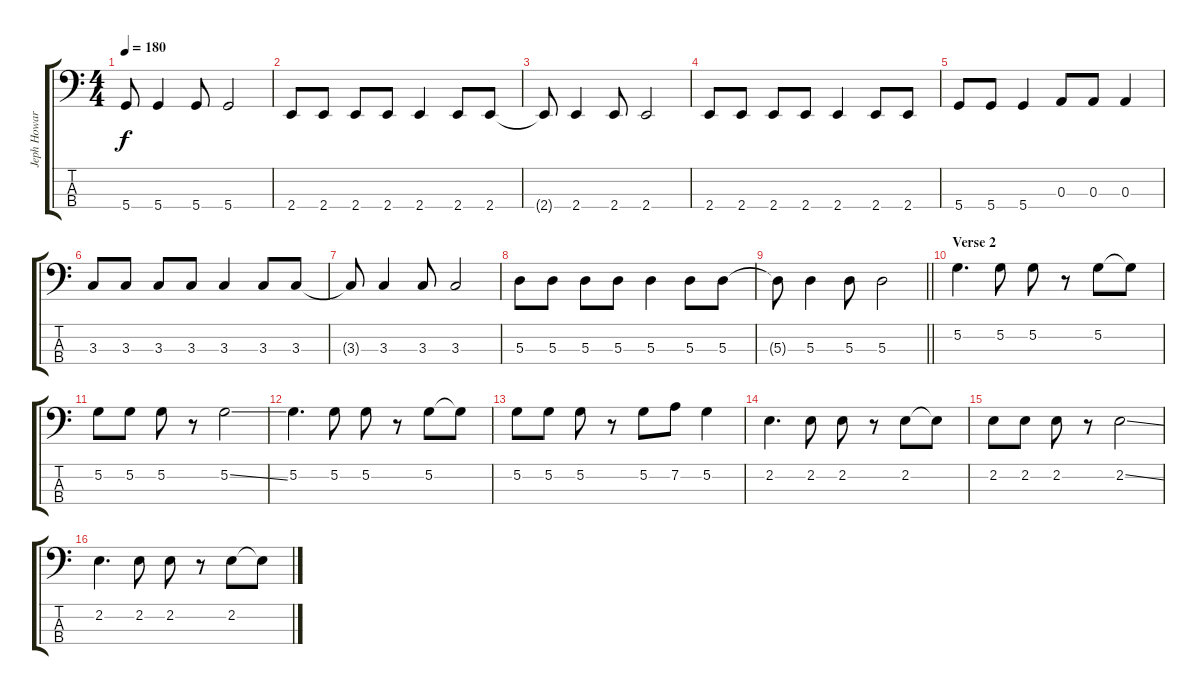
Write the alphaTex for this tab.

\track ("Jeph Howard" "Jeph Howar") {instrument electricbasspick}
\staff {score tabs}
\tuning (G2 D2 A1 D1) {hide}
\ts (4 4)
\tempo 180
\clef f4
\ks c
5.4{t}.8{dy f} 5.4.4 5.4.8 5.4.2 |
2.4.8 2.4.8 2.4.8 2.4.8 2.4.4 2.4.8 2.4.8 |
2.4{t}.8 2.4.4 2.4.8 2.4.2 |
2.4.8 2.4.8 2.4.8 2.4.8 2.4.4 2.4.8 2.4.8 |
5.4.8 5.4.8 5.4.4 0.3.8 0.3.8 0.3.4 |
3.3.8 3.3.8 3.3.8 3.3.8 3.3.4 3.3.8 3.3.8 |
3.3{t}.8 3.3.4 3.3.8 3.3.2 |
5.3.8 5.3.8 5.3.8 5.3.8 5.3.4 5.3.8 5.3.8 |
\barLineRight lightlight
5.3{t}.8 5.3.4 5.3.8 5.3.2 |
\section ("" "Verse 2")
5.2.4{d} 5.2.8 5.2.8 r.8 5.2.8 5.2{t}.8 |
5.2.8 5.2.8 5.2.8 r.8 5.2{ss}.2 |
5.2.4{d} 5.2.8 5.2.8 r.8 5.2.8 5.2{t}.8 |
5.2.8 5.2.8 5.2.8 r.8 5.2.8 7.2.8 5.2.4 |
2.2.4{d} 2.2.8 2.2.8 r.8 2.2.8 2.2{t}.8 |
2.2.8 2.2.8 2.2.8 r.8 2.2{ss}.2 |
2.2.4{d} 2.2.8 2.2.8 r.8 2.2.8 2.2{t}.8
